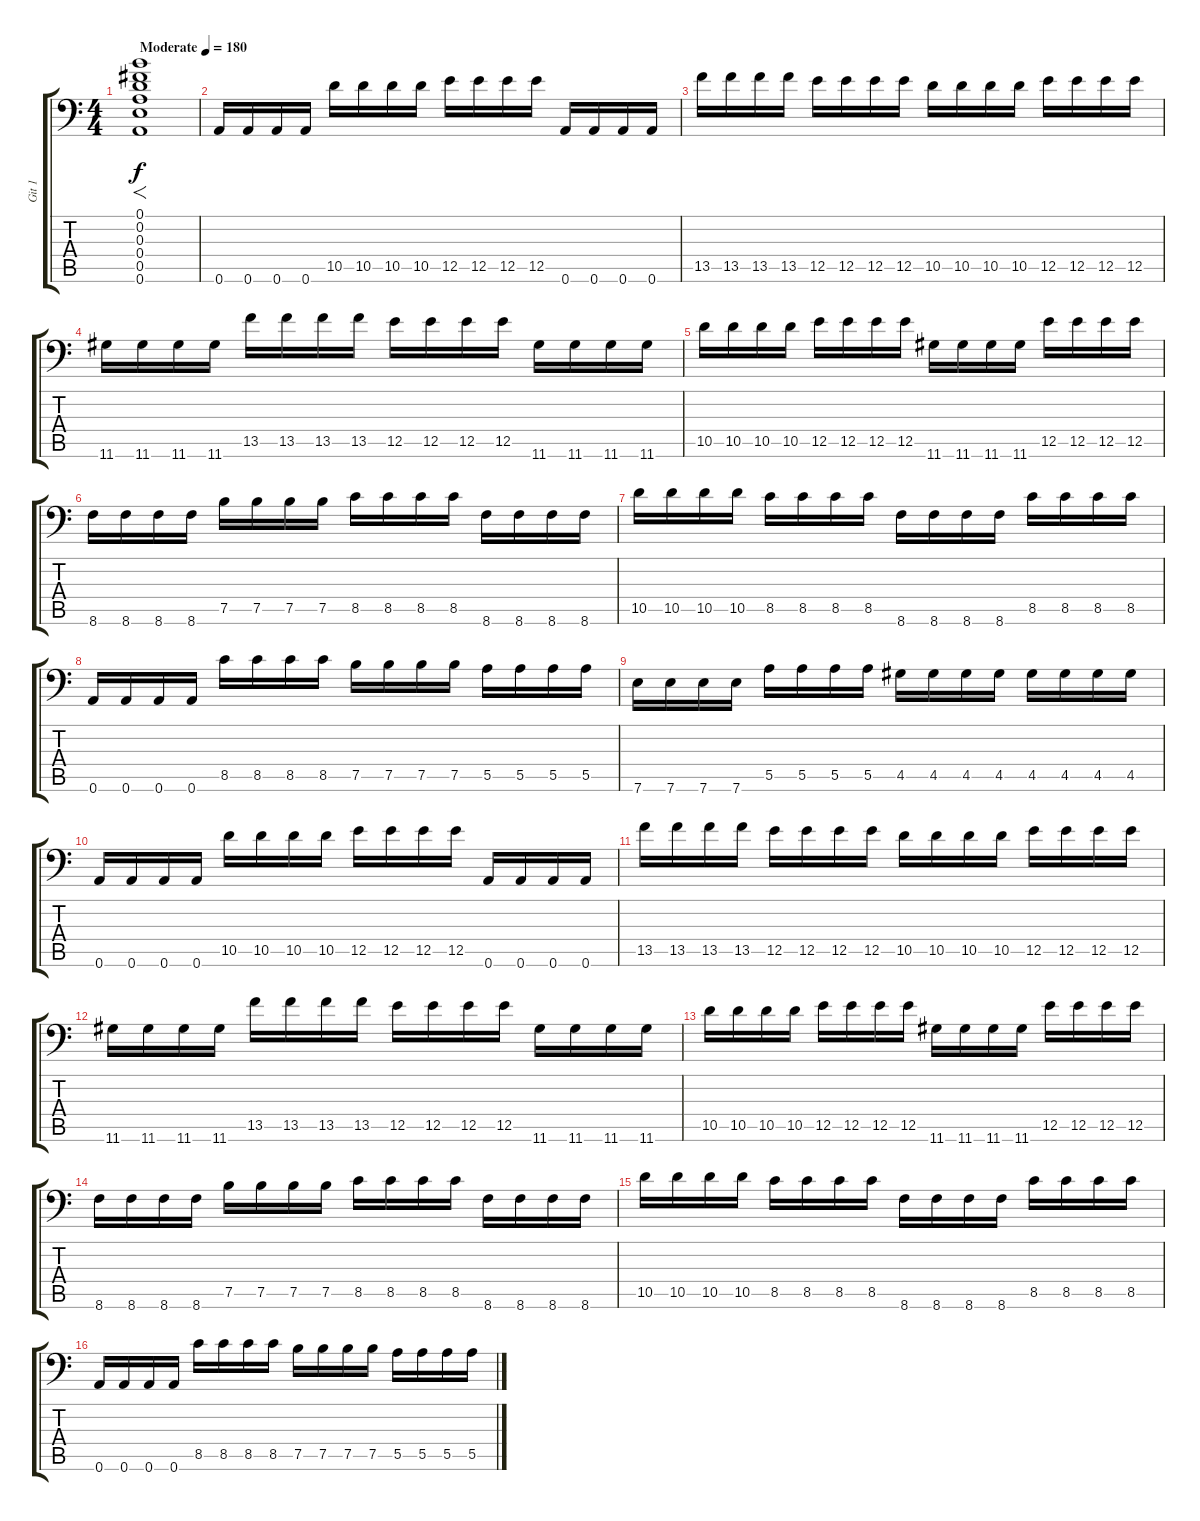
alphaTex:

\track ("Git 1" "Git 1") {instrument distortionguitar}
\staff {score tabs}
\tuning (B3 Gb3 D3 A2 E2 A1) {hide}
\ts (4 4)
\tempo (180 "Moderate")
\clef f4
\ks c
(0.1 0.2 0.3 0.4 0.5 0.6).1{f dy f volume 10 instrument reversecymbal} |
0.6.16{volume 16 instrument distortionguitar} 0.6.16 0.6.16 0.6.16 10.5.16 10.5.16 10.5.16 10.5.16 12.5.16 12.5.16 12.5.16 12.5.16 0.6.16 0.6.16 0.6.16 0.6.16 |
13.5.16 13.5.16 13.5.16 13.5.16 12.5.16 12.5.16 12.5.16 12.5.16 10.5.16 10.5.16 10.5.16 10.5.16 12.5.16 12.5.16 12.5.16 12.5.16 |
11.6.16 11.6.16 11.6.16 11.6.16 13.5.16 13.5.16 13.5.16 13.5.16 12.5.16 12.5.16 12.5.16 12.5.16 11.6.16 11.6.16 11.6.16 11.6.16 |
10.5.16 10.5.16 10.5.16 10.5.16 12.5.16 12.5.16 12.5.16 12.5.16 11.6.16 11.6.16 11.6.16 11.6.16 12.5.16 12.5.16 12.5.16 12.5.16 |
8.6.16 8.6.16 8.6.16 8.6.16 7.5.16 7.5.16 7.5.16 7.5.16 8.5.16 8.5.16 8.5.16 8.5.16 8.6.16 8.6.16 8.6.16 8.6.16 |
10.5.16 10.5.16 10.5.16 10.5.16 8.5.16 8.5.16 8.5.16 8.5.16 8.6.16 8.6.16 8.6.16 8.6.16 8.5.16 8.5.16 8.5.16 8.5.16 |
0.6.16 0.6.16 0.6.16 0.6.16 8.5.16 8.5.16 8.5.16 8.5.16 7.5.16 7.5.16 7.5.16 7.5.16 5.5.16 5.5.16 5.5.16 5.5.16 |
7.6.16 7.6.16 7.6.16 7.6.16 5.5.16 5.5.16 5.5.16 5.5.16 4.5.16 4.5.16 4.5.16 4.5.16 4.5.16 4.5.16 4.5.16 4.5.16 |
0.6.16 0.6.16 0.6.16 0.6.16 10.5.16 10.5.16 10.5.16 10.5.16 12.5.16 12.5.16 12.5.16 12.5.16 0.6.16 0.6.16 0.6.16 0.6.16 |
13.5.16 13.5.16 13.5.16 13.5.16 12.5.16 12.5.16 12.5.16 12.5.16 10.5.16 10.5.16 10.5.16 10.5.16 12.5.16 12.5.16 12.5.16 12.5.16 |
11.6.16 11.6.16 11.6.16 11.6.16 13.5.16 13.5.16 13.5.16 13.5.16 12.5.16 12.5.16 12.5.16 12.5.16 11.6.16 11.6.16 11.6.16 11.6.16 |
10.5.16 10.5.16 10.5.16 10.5.16 12.5.16 12.5.16 12.5.16 12.5.16 11.6.16 11.6.16 11.6.16 11.6.16 12.5.16 12.5.16 12.5.16 12.5.16 |
8.6.16 8.6.16 8.6.16 8.6.16 7.5.16 7.5.16 7.5.16 7.5.16 8.5.16 8.5.16 8.5.16 8.5.16 8.6.16 8.6.16 8.6.16 8.6.16 |
10.5.16 10.5.16 10.5.16 10.5.16 8.5.16 8.5.16 8.5.16 8.5.16 8.6.16 8.6.16 8.6.16 8.6.16 8.5.16 8.5.16 8.5.16 8.5.16 |
0.6.16 0.6.16 0.6.16 0.6.16 8.5.16 8.5.16 8.5.16 8.5.16 7.5.16 7.5.16 7.5.16 7.5.16 5.5.16 5.5.16 5.5.16 5.5.16
